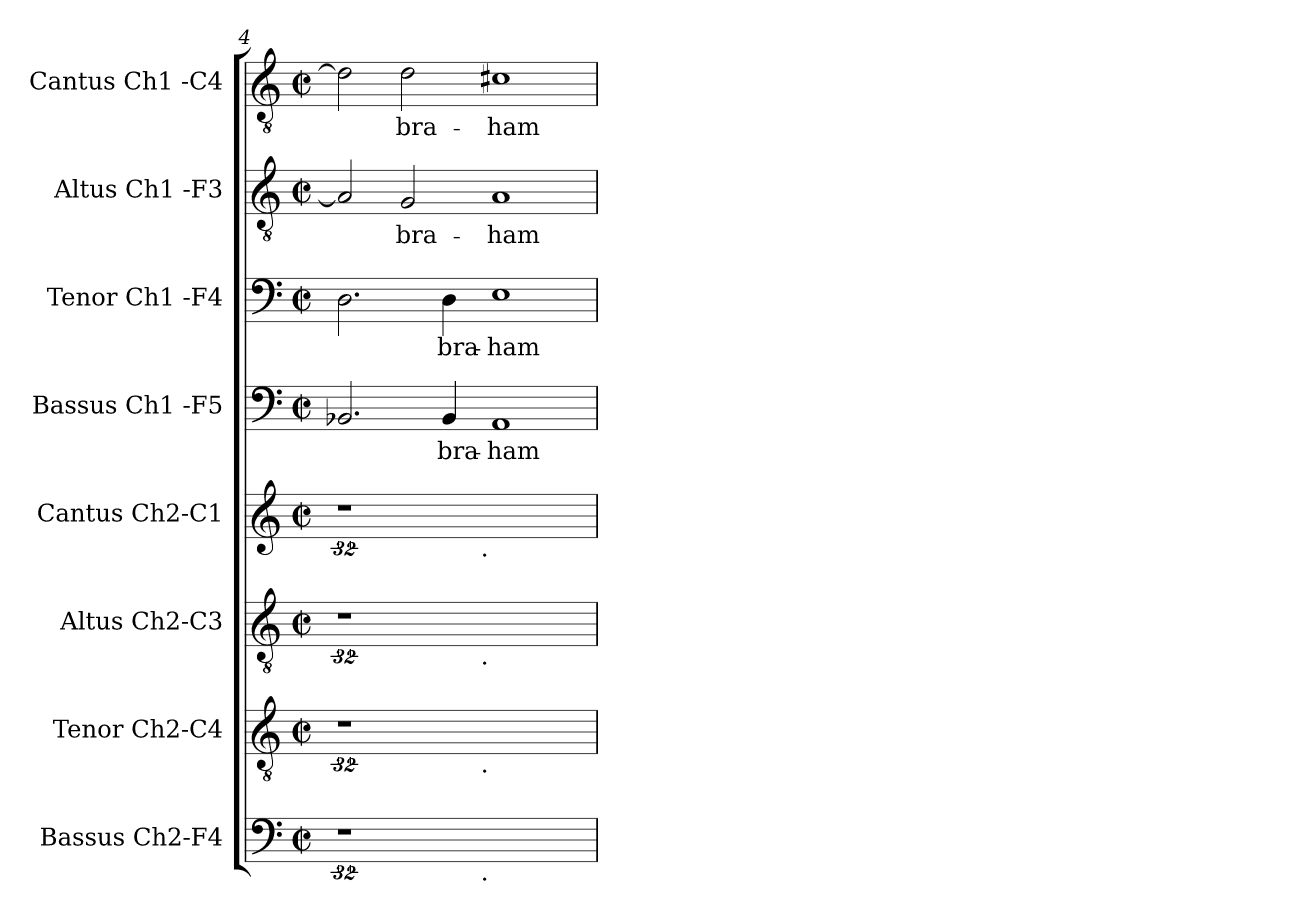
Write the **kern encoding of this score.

**kern	**kern	**kern	**kern	**kern	**text	**kern	**text	**kern	**text	**kern	**text
*part8	*part7	*part6	*part5	*part4	*part4	*part3	*part3	*part2	*part2	*part1	*part1
*staff8	*staff7	*staff6	*staff5	*staff4	*staff4	*staff3	*staff3	*staff2	*staff2	*staff1	*staff1
*I"Bassus Ch2-F4	*I"Tenor Ch2-C4	*I"Altus Ch2-C3	*I"Cantus Ch2-C1	*I"Bassus Ch1 -F5	*	*I"Tenor Ch1 -F4	*	*I"Altus Ch1 -F3	*	*I"Cantus Ch1 -C4	*
*I'B2	*I'T2	*I'A2	*I'C2	*I'B1	*	*I'T1	*	*I'A1	*	*I'C1	*
*clefF4	*clefGv2	*clefGv2	*clefG2	*clefF4	*	*clefF4	*	*clefGv2	*	*clefGv2	*
*k[]	*k[]	*k[]	*k[]	*k[]	*	*k[]	*	*k[]	*	*k[]	*
*M2/2	*M2/2	*M2/2	*M2/2	*M2/2	*	*M2/2	*	*M2/2	*	*M2/2	*
*met(c|)	*met(c|)	*met(c|)	*met(c|)	*met(c|)	*	*met(c|)	*	*met(c|)	*	*met(c|)	*
=4	=4	=4	=4	=4	=4	=4	=4	=4	=4	=4	=4
32%31r	32%31r	32%31r	32%31r	2.BB-X/	.	2.D\	.	2A/]	.	2d\]	.
!	!	!	!	!	!	!	!	!	!LO:LY:b	!	!LO:LY:b
.	.	.	.	.	.	.	.	2G/	-bra-	2d\	-bra-
!	!	!	!	!	!LO:LY:b	!	!LO:LY:b	!	!	!	!
.	.	.	.	4BB-/	-bra-	4D\	-bra-	.	.	.	.
!	!	!	!LO:TX:b:t=.	!	!	!	!	!	!	!	!
!	!	!LO:TX:b:t=.	!	!	!	!	!	!	!	!	!
!	!LO:TX:b:t=.	!	!	!	!	!	!	!	!	!	!
!LO:TX:b:t=.	!	!	!	!	!	!	!	!	!	!	!
1ryy	1ryy	1ryy	1ryy	.	.	.	.	.	.	.	.
!	!	!	!	!	!LO:LY:b	!	!LO:LY:b	!	!LO:LY:b	!	!LO:LY:b
.	.	.	.	1AA	-ham	1E	-ham	1A	-ham	1c#X	-ham
32ryy	32ryy	32ryy	32ryy	.	.	.	.	.	.	.	.
=	=	=	=	=	=	=	=	=	=	=	=
*-	*-	*-	*-	*-	*-	*-	*-	*-	*-	*-	*-
